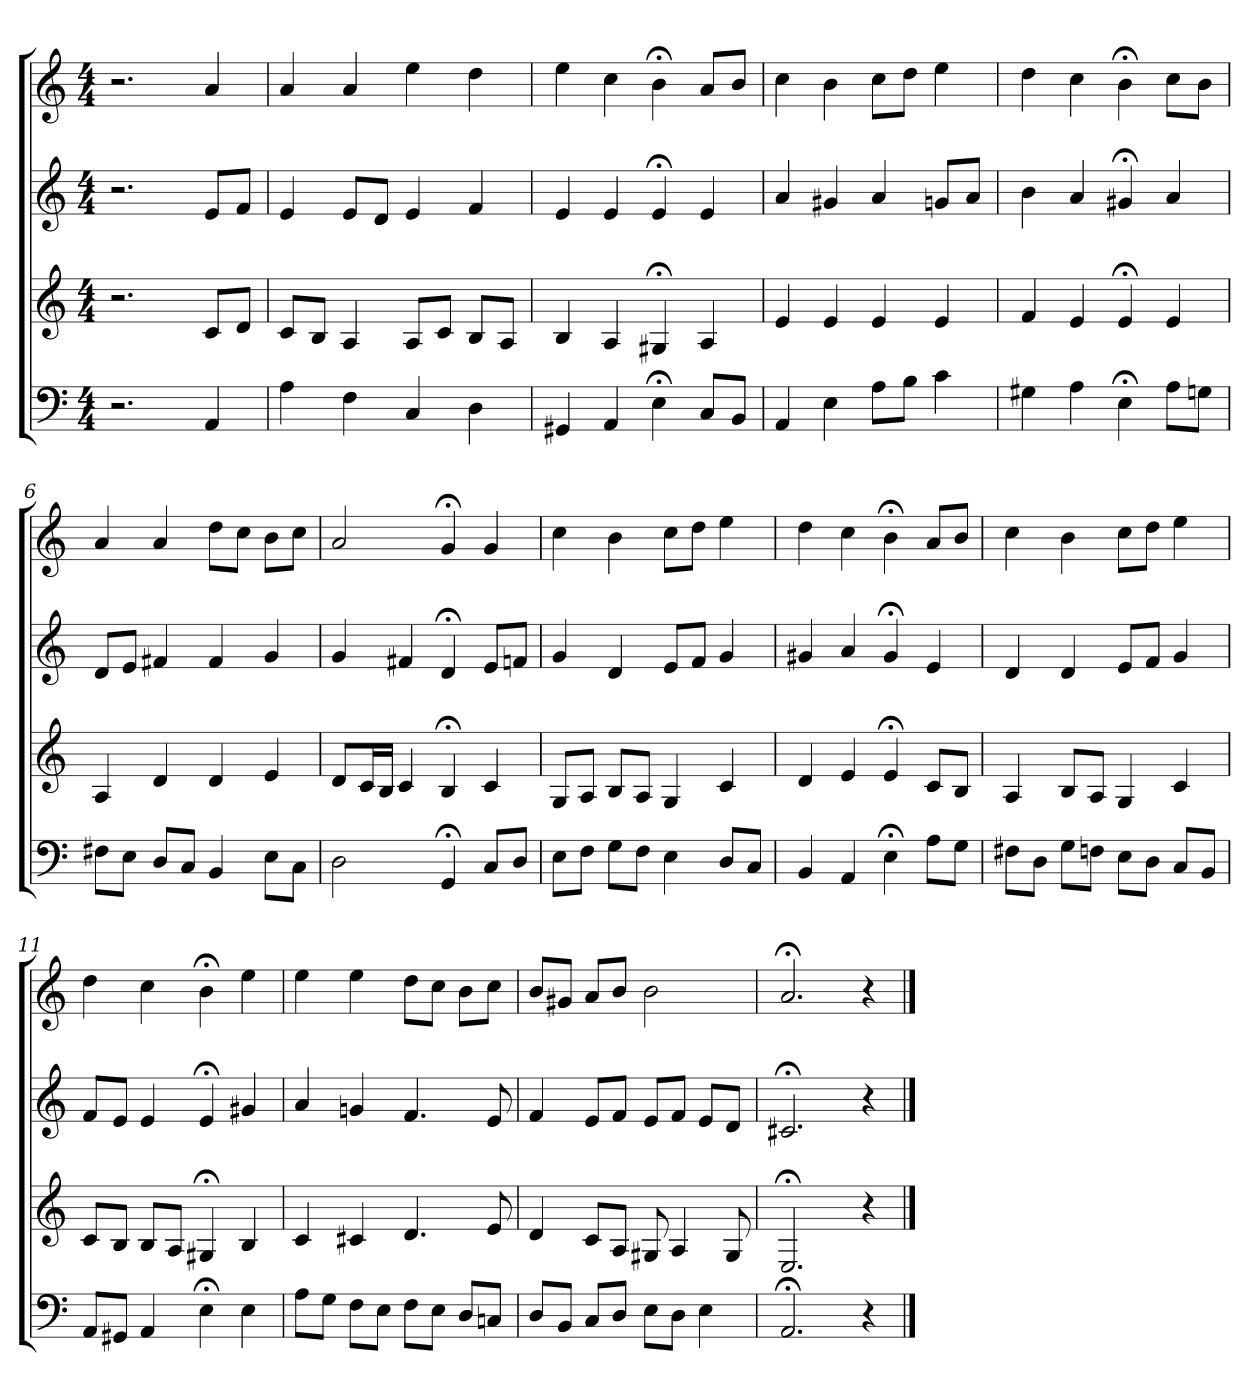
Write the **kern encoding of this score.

**kern	**kern	**kern	**kern
*part4	*part3	*part2	*part1
*staff4	*staff3	*staff2	*staff1
*clefF4	*clefG2	*clefG2	*clefG2
*M4/4	*M4/4	*M4/4	*M4/4
=1	=1	=1	=1
2.r	2.r	2.r	2.r
4AA	8c/L	8e/L	4a
.	8d/J	8f/J	.
=2	=2	=2	=2
4A	8c/L	4e	4a
.	8B/J	.	.
4F	4A	8e/L	4a
.	.	8d/J	.
4C	8A/L	4e	4ee
.	8c/J	.	.
4D	8B/L	4f	4dd
.	8A/J	.	.
=3	=3	=3	=3
4GG#X	4B	4e	4ee
4AA	4A	4e	4cc
4E;<	4G#X;<	4e;<	4b;<
8C/L	4A	4e	8a/L
8BB/J	.	.	8b/J
=4	=4	=4	=4
4AA	4e	4a	4cc
4E	4e	4g#X	4b
8A\L	4e	4a	8cc\L
8B\J	.	.	8dd\J
4c	4e	8gn/L	4ee
.	.	8a/J	.
=5	=5	=5	=5
4G#X	4f	4b	4dd
4A	4e	4a	4cc
4E;<	4e;<	4g#X;<	4b;<
8A\L	4e	4a	8cc\L
8G\J	.	.	8b\J
=6	=6	=6	=6
8F#X\L	4A	8d/L	4a
8E\J	.	8e/J	.
8D/L	4d	4f#X	4a
8C/J	.	.	.
4BB	4d	4f#	8dd\L
.	.	.	8cc\J
8E\L	4e	4g	8b\L
8C\J	.	.	8cc\J
=7	=7	=7	=7
2D	8d/L	4g	2a
.	16c/L	.	.
.	16B/JJ	.	.
.	4c	4f#X	.
4GG;<	4B;<	4d;<	4g;<
8C/L	4c	8e/L	4g
8D/J	.	8fn/J	.
=8	=8	=8	=8
8E\L	8G/L	4g	4cc
8F\J	8A/J	.	.
8G\L	8B/L	4d	4b
8F\J	8A/J	.	.
4E	4G	8e/L	8cc\L
.	.	8f/J	8dd\J
8D/L	4c	4g	4ee
8C/J	.	.	.
=9	=9	=9	=9
4BB	4d	4g#X	4dd
4AA	4e	4a	4cc
4E;<	4e;<	4g#;<	4b;<
8A\L	8c/L	4e	8a/L
8G\J	8B/J	.	8b/J
=10	=10	=10	=10
8F#X\L	4A	4d	4cc
8D\J	.	.	.
8G\L	8B/L	4d	4b
8Fn\J	8A/J	.	.
8E\L	4G	8e/L	8cc\L
8D\J	.	8f/J	8dd\J
8C/L	4c	4g	4ee
8BB/J	.	.	.
=11	=11	=11	=11
8AA/L	8c/L	8f/L	4dd
8GG#X/J	8B/J	8e/J	.
4AA	8B/L	4e	4cc
.	8A/J	.	.
4E;<	4G#X;<	4e;<	4b;<
4E	4B	4g#X	4ee
=12	=12	=12	=12
8A\L	4c	4a	4ee
8G\J	.	.	.
8F\L	4c#X	4gn	4ee
8E\J	.	.	.
8F\L	4.d	4.f	8dd\L
8E\J	.	.	8cc\J
8D/L	.	.	8b\L
8Cn/J	8e	8e	8cc\J
=13	=13	=13	=13
8D/L	4d	4f	8b/L
8BB/J	.	.	8g#X/J
8C/L	8c/L	8e/L	8a/L
8D/J	8A/J	8f/J	8b/J
8E\L	8G#X	8e/L	2b
8D\J	4A	8f/J	.
4E	.	8e/L	.
.	8G#	8d/J	.
=14	=14	=14	=14
2.AA;<	2.E;<	2.c#X;<	2.a;<
4r	4r	4r	4r
==	==	==	==
*-	*-	*-	*-
